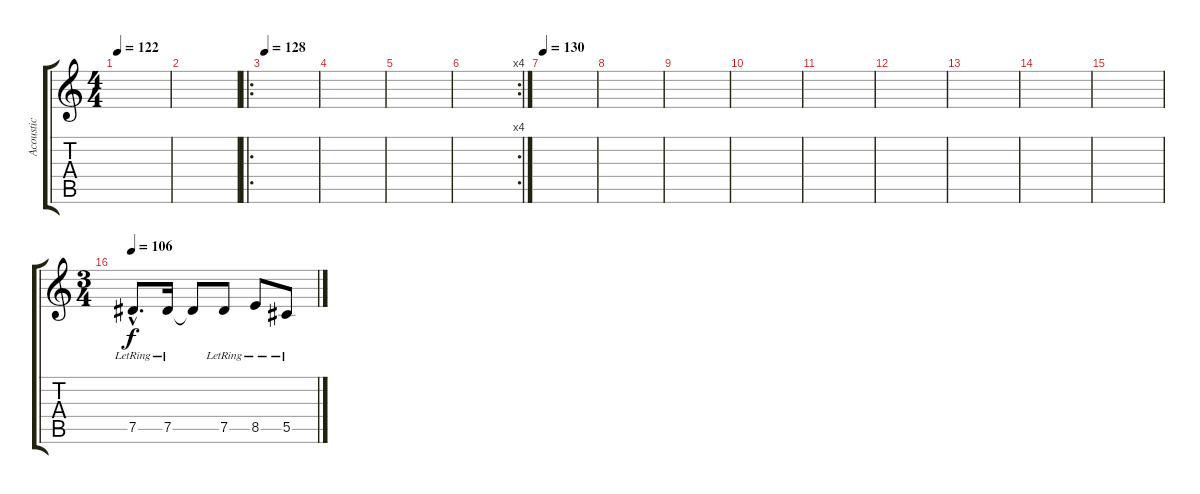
\track ("Acoustic" "Acoustic") {instrument acousticguitarnylon}
\staff {score tabs}
\tuning (Eb4 Bb3 Gb3 Db3 Ab2 Eb2) {hide}
\ts (4 4)
\tempo 122
\clef g2
\ks c
|
|
\ro
\tempo 128
|
|
|
\rc 4
|
\tempo 130
|
|
|
|
|
|
|
|
|
\ts (3 4)
\tempo 106
7.5{hac lr}.8{d} 7.5{lr}.16 7.5{t}.8 7.5{lr}.8 8.5{lr}.8 5.5{lr}.8
